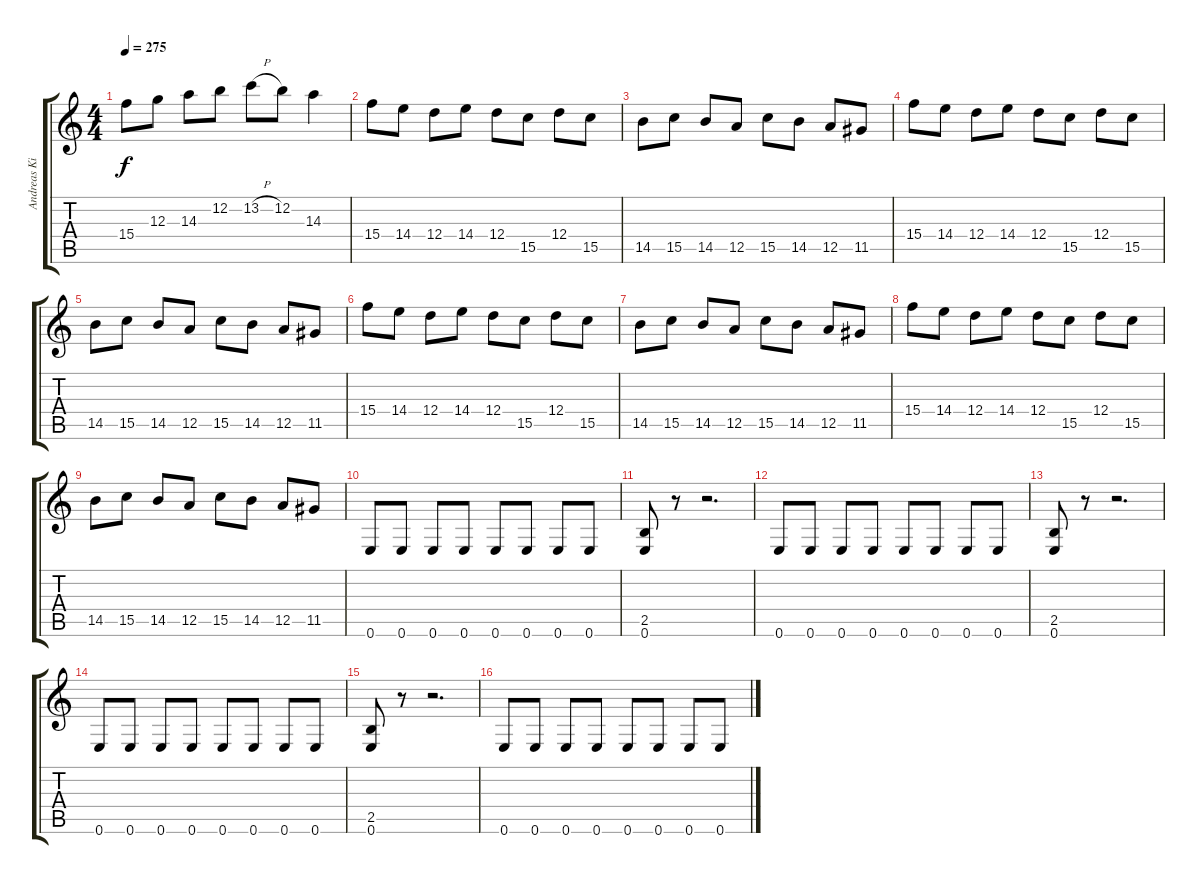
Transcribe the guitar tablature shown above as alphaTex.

\track ("Andreas Kisser" "Andreas Ki") {instrument distortionguitar}
\staff {score tabs}
\tuning (E4 B3 G3 D3 A2 E2) {hide}
\ts (4 4)
\tempo 275
\clef g2
\ks c
15.4.8{dy f} 12.3.8 14.3.8 12.2.8 13.2{h}.8 12.2.8 14.3.4 |
15.4.8 14.4.8 12.4.8 14.4.8 12.4.8 15.5.8 12.4.8 15.5.8 |
14.5.8 15.5.8 14.5.8 12.5.8 15.5.8 14.5.8 12.5.8 11.5.8 |
15.4.8 14.4.8 12.4.8 14.4.8 12.4.8 15.5.8 12.4.8 15.5.8 |
14.5.8 15.5.8 14.5.8 12.5.8 15.5.8 14.5.8 12.5.8 11.5.8 |
15.4.8 14.4.8 12.4.8 14.4.8 12.4.8 15.5.8 12.4.8 15.5.8 |
14.5.8 15.5.8 14.5.8 12.5.8 15.5.8 14.5.8 12.5.8 11.5.8 |
15.4.8 14.4.8 12.4.8 14.4.8 12.4.8 15.5.8 12.4.8 15.5.8 |
14.5.8 15.5.8 14.5.8 12.5.8 15.5.8 14.5.8 12.5.8 11.5.8 |
0.6.8 0.6.8 0.6.8 0.6.8 0.6.8 0.6.8 0.6.8 0.6.8 |
(2.5 0.6).8 r.8 r.2{d} |
0.6.8 0.6.8 0.6.8 0.6.8 0.6.8 0.6.8 0.6.8 0.6.8 |
(2.5 0.6).8 r.8 r.2{d} |
0.6.8 0.6.8 0.6.8 0.6.8 0.6.8 0.6.8 0.6.8 0.6.8 |
(2.5 0.6).8 r.8 r.2{d} |
0.6.8 0.6.8 0.6.8 0.6.8 0.6.8 0.6.8 0.6.8 0.6.8
